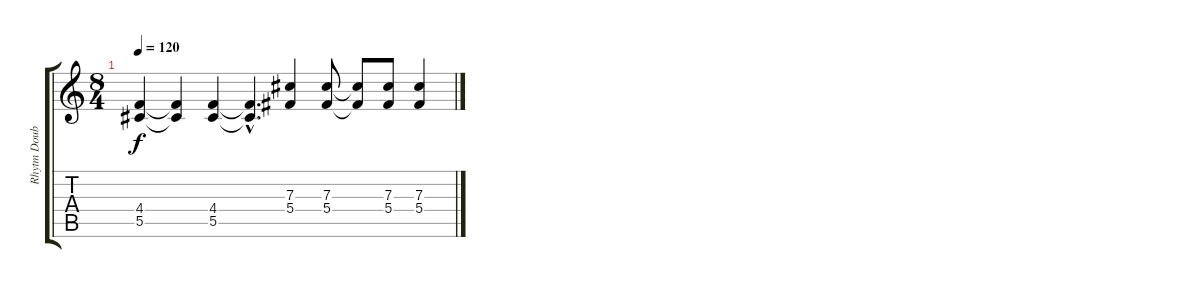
\track ("Rhytm Double" "Rhytm Doub") {instrument distortionguitar}
\staff {score tabs}
\tuning (Eb4 Bb3 Gb3 Db3 Ab2 Eb2) {hide}
\ts (8 4)
\tempo 120
\clef g2
\ks c
(4.4 5.5).4{dy f} (4.4{t} 5.5{t}).4 (4.4 5.5).4 (4.4{hac t} 5.5{hac t}).4{d} (7.3 5.4).4 (7.3 5.4).8 (7.3{t} 5.4{t}).8 (7.3 5.4).8 (7.3 5.4).4
